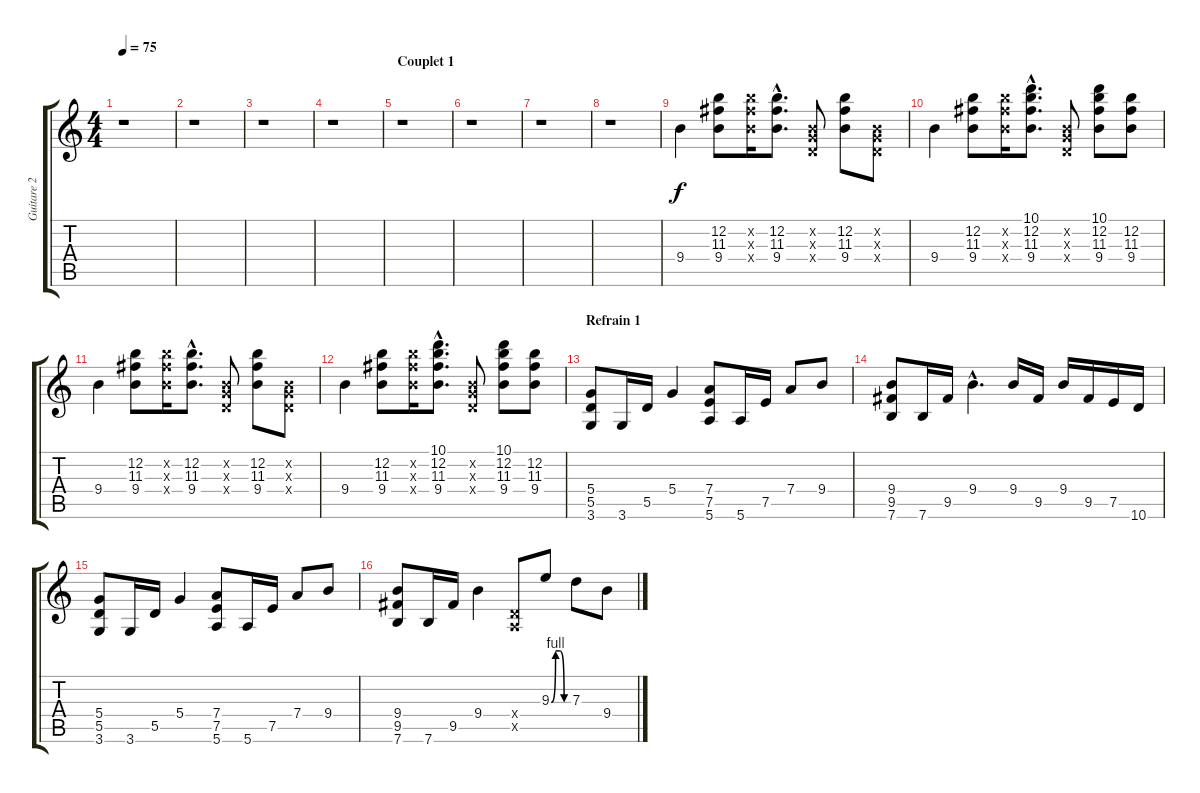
\track ("Guitare 2" "Guitare 2") {instrument overdrivenguitar}
\staff {score tabs}
\tuning (E4 B3 G3 D3 A2 E2) {hide}
\ts (4 4)
\tempo 75
\clef g2
\ks c
r.1{dy f} |
r.1 |
r.1 |
r.1 |
\section ("" "Couplet 1")
r.1 |
r.1 |
r.1 |
r.1 |
9.4.4 (12.2 11.3 9.4).8 (12.2{x} 11.3{x} 9.4{x}).16 (12.2{hac} 11.3{hac} 9.4{hac}).8{d} (0.2{x} 0.3{x} 0.4{x}).8 (12.2 11.3 9.4).8 (0.2{x} 0.3{x} 0.4{x}).8 |
9.4.4 (12.2 11.3 9.4).8 (12.2{x} 11.3{x} 9.4{x}).16 (10.1{hac} 12.2{hac} 11.3{hac} 9.4{hac}).8{d} (0.2{x} 0.3{x} 0.4{x}).8 (10.1 12.2 11.3 9.4).8 (12.2 11.3 9.4).8 |
9.4.4 (12.2 11.3 9.4).8 (12.2{x} 11.3{x} 9.4{x}).16 (12.2{hac} 11.3{hac} 9.4{hac}).8{d} (0.2{x} 0.3{x} 0.4{x}).8 (12.2 11.3 9.4).8 (0.2{x} 0.3{x} 0.4{x}).8 |
9.4.4 (12.2 11.3 9.4).8 (12.2{x} 11.3{x} 9.4{x}).16 (10.1{hac} 12.2{hac} 11.3{hac} 9.4{hac}).8{d} (0.2{x} 0.3{x} 0.4{x}).8 (10.1 12.2 11.3 9.4).8 (12.2 11.3 9.4).8 |
\section ("" "Refrain 1")
(5.4 5.5 3.6).8 3.6.16 5.5.16 5.4.4 (7.4 7.5 5.6).8 5.6.16 7.5.16 7.4.8 9.4.8 |
(9.4 9.5 7.6).8 7.6.16 9.5.16 9.4{hac}.4{d} 9.4.16 9.5.16 9.4.16 9.5.16 7.5.16 10.6.16 |
(5.4 5.5 3.6).8 3.6.16 5.5.16 5.4.4 (7.4 7.5 5.6).8 5.6.16 7.5.16 7.4.8 9.4.8 |
(9.4 9.5 7.6).8 7.6.16 9.5.16 9.4.4 (0.4{x} 0.5{x}).8 9.3{be (custom 0 0 15 4 30 4 45 0 60 0)}.8 7.3.8 9.4.8
